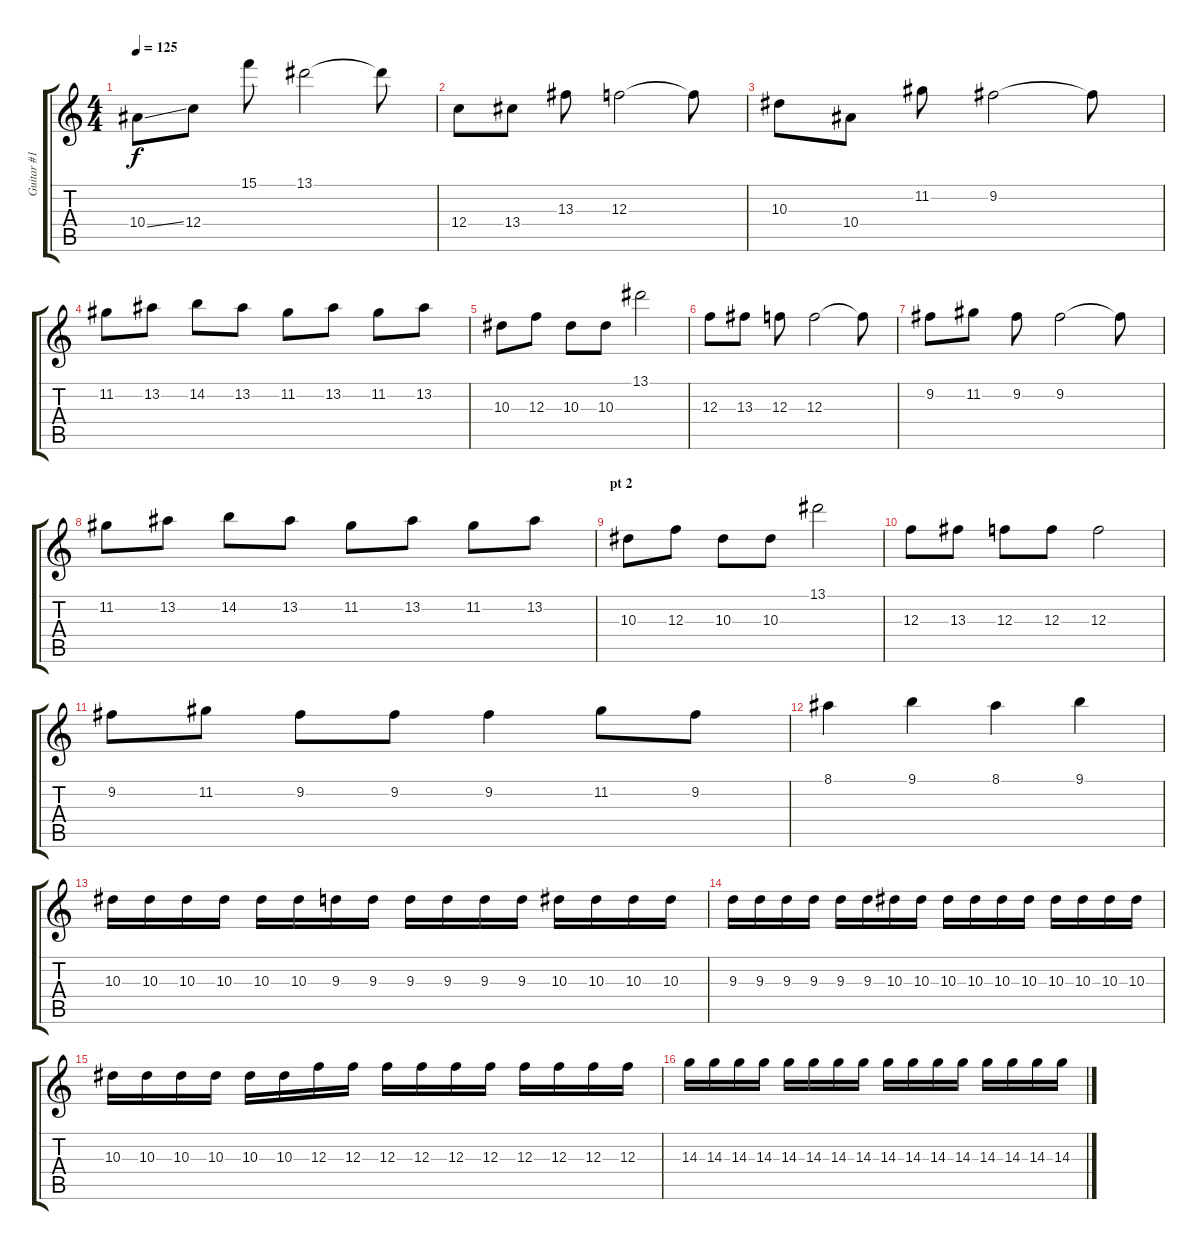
\track ("Guitar #1" "Guitar #1") {instrument distortionguitar}
\staff {score tabs}
\tuning (D4 A3 F3 C3 G2 D2) {hide}
\ts (4 4)
\tempo 125
\clef g2
\ks c
10.4{ss}.8{dy f} 12.4.8 15.1.8 13.1.2 13.1{t}.8 |
12.4.8 13.4.8 13.3.8 12.3.2 12.3{t}.8 |
10.3.8 10.4.8 11.2.8 9.2.2 9.2{t}.8 |
11.2.8 13.2.8 14.2.8 13.2.8 11.2.8 13.2.8 11.2.8 13.2.8 |
10.3.8 12.3.8 10.3.8 10.3.8 13.1.2 |
12.3.8 13.3.8 12.3.8 12.3.2 12.3{t}.8 |
9.2.8 11.2.8 9.2.8 9.2.2 9.2{t}.8 |
11.2.8 13.2.8 14.2.8 13.2.8 11.2.8 13.2.8 11.2.8 13.2.8 |
\section ("" "pt 2")
10.3.8 12.3.8 10.3.8 10.3.8 13.1.2 |
12.3.8 13.3.8 12.3.8 12.3.8 12.3.2 |
9.2.8 11.2.8 9.2.8 9.2.8 9.2.4 11.2.8 9.2.8 |
8.1.4 9.1.4 8.1.4 9.1.4 |
10.3.16 10.3.16 10.3.16 10.3.16 10.3.16 10.3.16 9.3.16 9.3.16 9.3.16 9.3.16 9.3.16 9.3.16 10.3.16 10.3.16 10.3.16 10.3.16 |
9.3.16 9.3.16 9.3.16 9.3.16 9.3.16 9.3.16 10.3.16 10.3.16 10.3.16 10.3.16 10.3.16 10.3.16 10.3.16 10.3.16 10.3.16 10.3.16 |
10.3.16 10.3.16 10.3.16 10.3.16 10.3.16 10.3.16 12.3.16 12.3.16 12.3.16 12.3.16 12.3.16 12.3.16 12.3.16 12.3.16 12.3.16 12.3.16 |
14.3.16 14.3.16 14.3.16 14.3.16 14.3.16 14.3.16 14.3.16 14.3.16 14.3.16 14.3.16 14.3.16 14.3.16 14.3.16 14.3.16 14.3.16 14.3.16
